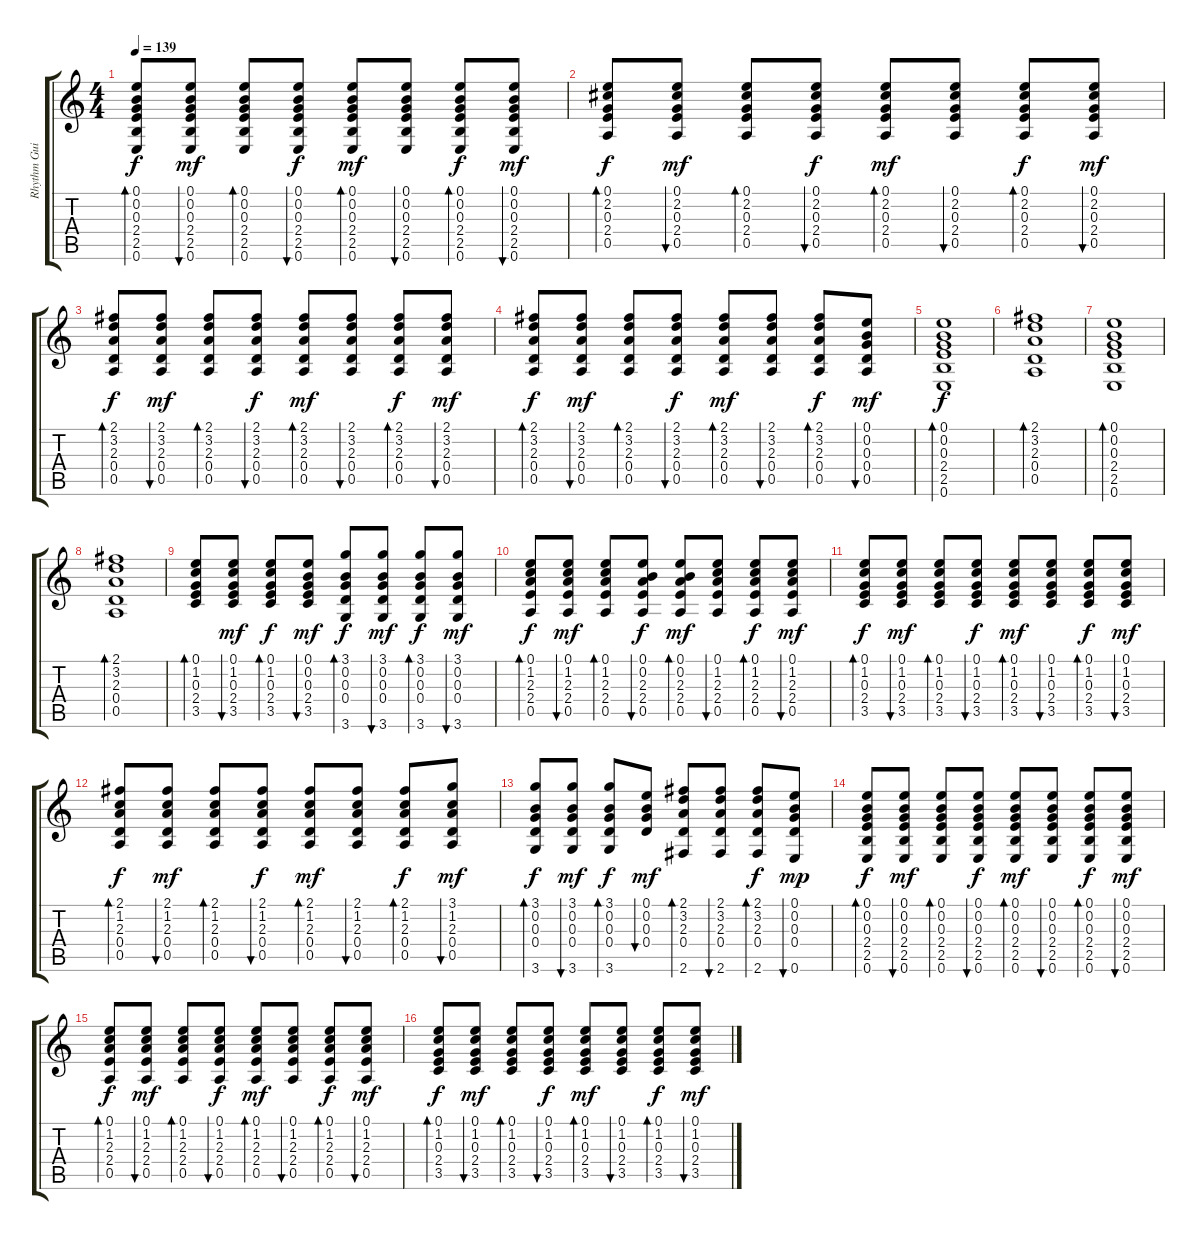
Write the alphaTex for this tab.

\track ("Rhythm Guitar" "Rhythm Gui") {instrument acousticguitarsteel}
\staff {score tabs}
\tuning (E4 B3 G3 D3 A2 E2) {hide}
\ts (4 4)
\tempo 139
\clef g2
\ks c
(0.1 0.2 0.3 2.4 2.5 0.6).8{bd 30 dy f} (0.1 0.2 0.3 2.4 2.5 0.6).8{bu 30 dy mf} (0.1 0.2 0.3 2.4 2.5 0.6).8{bd 30} (0.1 0.2 0.3 2.4 2.5 0.6).8{bu 30 dy f} (0.1 0.2 0.3 2.4 2.5 0.6).8{bd 30 dy mf} (0.1 0.2 0.3 2.4 2.5 0.6).8{bu 30} (0.1 0.2 0.3 2.4 2.5 0.6).8{bd 30 dy f} (0.1 0.2 0.3 2.4 2.5 0.6).8{bu 30 dy mf} |
(0.1 2.2 0.3 2.4 0.5).8{bd 30 dy f} (0.1 2.2 0.3 2.4 0.5).8{bu 30 dy mf} (0.1 2.2 0.3 2.4 0.5).8{bd 30} (0.1 2.2 0.3 2.4 0.5).8{bu 30 dy f} (0.1 2.2 0.3 2.4 0.5).8{bd 30 dy mf} (0.1 2.2 0.3 2.4 0.5).8{bu 30} (0.1 2.2 0.3 2.4 0.5).8{bd 30 dy f} (0.1 2.2 0.3 2.4 0.5).8{bu 30 dy mf} |
(2.1 3.2 2.3 0.4 0.5).8{bd 30 dy f} (2.1 3.2 2.3 0.4 0.5).8{bu 30 dy mf} (2.1 3.2 2.3 0.4 0.5).8{bd 30} (2.1 3.2 2.3 0.4 0.5).8{bu 30 dy f} (2.1 3.2 2.3 0.4 0.5).8{bd 30 dy mf} (2.1 3.2 2.3 0.4 0.5).8{bu 30} (2.1 3.2 2.3 0.4 0.5).8{bd 30 dy f} (2.1 3.2 2.3 0.4 0.5).8{bu 30 dy mf} |
(2.1 3.2 2.3 0.4 0.5).8{bd 30 dy f} (2.1 3.2 2.3 0.4 0.5).8{bu 30 dy mf} (2.1 3.2 2.3 0.4 0.5).8{bd 30} (2.1 3.2 2.3 0.4 0.5).8{bu 30 dy f} (2.1 3.2 2.3 0.4 0.5).8{bd 30 dy mf} (2.1 3.2 2.3 0.4 0.5).8{bu 30} (2.1 3.2 2.3 0.4 0.5).8{bd 30 dy f} (0.1 0.2 0.3 0.4 0.5).8{bu 30 dy mf} |
(0.1 0.2 0.3 2.4 2.5 0.6).1{bd 30 dy f} |
(2.1 3.2 2.3 0.4 0.5).1{bd 30} |
(0.1 0.2 0.3 2.4 2.5 0.6).1{bd 30} |
(2.1 3.2 2.3 0.4 0.5).1{bd 30} |
(0.1 1.2 0.3 2.4 3.5).8{bd 30} (0.1 1.2 0.3 2.4 3.5).8{bu 30 dy mf} (0.1 1.2 0.3 2.4 3.5).8{bd 30 dy f} (0.1 0.2 0.3 2.4 3.5).8{bu 30 dy mf} (3.1 0.2 0.3 0.4 3.6).8{bd 30 dy f} (3.1 0.2 0.3 0.4 3.6).8{bu 30 dy mf} (3.1 0.2 0.3 0.4 3.6).8{bd 30 dy f} (3.1 0.2 0.3 0.4 3.6).8{bu 30 dy mf} |
(0.1 1.2 2.3 2.4 0.5).8{bd 30 dy f} (0.1 1.2 2.3 2.4 0.5).8{bu 30 dy mf} (0.1 1.2 2.3 2.4 0.5).8{bd 30} (0.1 0.2 2.3 2.4 0.5).8{bu 30 dy f} (0.1 0.2 2.3 2.4 0.5).8{bd 30 dy mf} (0.1 1.2 2.3 2.4 0.5).8{bu 30} (0.1 1.2 2.3 2.4 0.5).8{bd 30 dy f} (0.1 1.2 2.3 2.4 0.5).8{bu 30 dy mf} |
(0.1 1.2 0.3 2.4 3.5).8{bd 30 dy f} (0.1 1.2 0.3 2.4 3.5).8{bu 30 dy mf} (0.1 1.2 0.3 2.4 3.5).8{bd 30} (0.1 1.2 0.3 2.4 3.5).8{bu 30 dy f} (0.1 1.2 0.3 2.4 3.5).8{bd 30 dy mf} (0.1 1.2 0.3 2.4 3.5).8{bu 30} (0.1 1.2 0.3 2.4 3.5).8{bd 30 dy f} (0.1 1.2 0.3 2.4 3.5).8{bu 30 dy mf} |
(2.1 1.2 2.3 0.4 0.5).8{bd 30 dy f} (2.1 1.2 2.3 0.4 0.5).8{bu 30 dy mf} (2.1 1.2 2.3 0.4 0.5).8{bd 30} (2.1 1.2 2.3 0.4 0.5).8{bu 30 dy f} (2.1 1.2 2.3 0.4 0.5).8{bd 30 dy mf} (2.1 1.2 2.3 0.4 0.5).8{bu 30} (2.1 1.2 2.3 0.4 0.5).8{bd 30 dy f} (3.1 1.2 2.3 0.4 0.5).8{bu 30 dy mf} |
(3.1 0.2 0.3 0.4 3.6).8{bd 30 dy f} (3.1 0.2 0.3 0.4 3.6).8{bu 30 dy mf} (3.1 0.2 0.3 0.4 3.6).8{bd 30 dy f} (0.1 0.2 0.3 0.4).8{bu 30 dy mf} (2.1 3.2 2.3 0.4 2.6).8{bd 30} (2.1 3.2 2.3 0.4 2.6).8{bu 30} (2.1 3.2 2.3 0.4 2.6).8{bd 30 dy f} (0.1 0.2 0.3 0.4 0.6).8{bu 30 dy mp} |
(0.1 0.2 0.3 2.4 2.5 0.6).8{bd 30 dy f} (0.1 0.2 0.3 2.4 2.5 0.6).8{bu 30 dy mf} (0.1 0.2 0.3 2.4 2.5 0.6).8{bd 30} (0.1 0.2 0.3 2.4 2.5 0.6).8{bu 30 dy f} (0.1 0.2 0.3 2.4 2.5 0.6).8{bd 30 dy mf} (0.1 0.2 0.3 2.4 2.5 0.6).8{bu 30} (0.1 0.2 0.3 2.4 2.5 0.6).8{bd 30 dy f} (0.1 0.2 0.3 2.4 2.5 0.6).8{bu 30 dy mf} |
(0.1 1.2 2.3 2.4 0.5).8{bd 30 dy f} (0.1 1.2 2.3 2.4 0.5).8{bu 30 dy mf} (0.1 1.2 2.3 2.4 0.5).8{bd 30} (0.1 1.2 2.3 2.4 0.5).8{bu 30 dy f} (0.1 1.2 2.3 2.4 0.5).8{bd 30 dy mf} (0.1 1.2 2.3 2.4 0.5).8{bu 30} (0.1 1.2 2.3 2.4 0.5).8{bd 30 dy f} (0.1 1.2 2.3 2.4 0.5).8{bu 30 dy mf} |
(0.1 1.2 0.3 2.4 3.5).8{bd 30 dy f} (0.1 1.2 0.3 2.4 3.5).8{bu 30 dy mf} (0.1 1.2 0.3 2.4 3.5).8{bd 30} (0.1 1.2 0.3 2.4 3.5).8{bu 30 dy f} (0.1 1.2 0.3 2.4 3.5).8{bd 30 dy mf} (0.1 1.2 0.3 2.4 3.5).8{bu 30} (0.1 1.2 0.3 2.4 3.5).8{bd 30 dy f} (0.1 1.2 0.3 2.4 3.5).8{bu 30 dy mf}
